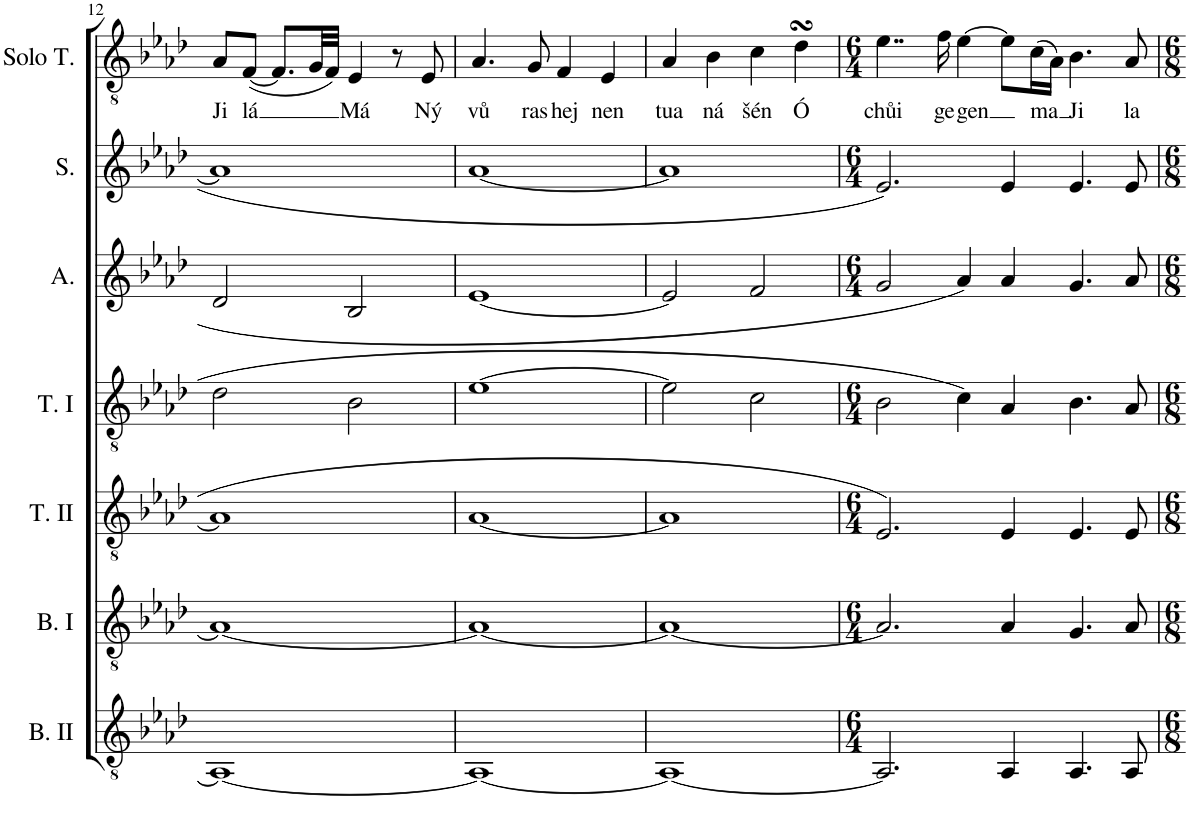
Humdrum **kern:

**kern	**kern	**kern	**kern	**kern	**kern	**kern	**text
*part7	*part6	*part5	*part4	*part3	*part2	*part1	*part1
*staff7	*staff6	*staff5	*staff4	*staff3	*staff2	*staff1	*staff1
*I"Bas II	*I"Bass I	*I"Tenor II	*I"Tenor I	*I"Alto	*I"Soprán	*I"Solo Tenor	*
*I'B. II	*I'B. I	*I'T. II	*I'T. I	*I'A.	*I'S.	*I'Solo T.	*
!!LO:PB:g=z
*clefGv2	*clefGv2	*clefGv2	*clefGv2	*clefG2	*clefG2	*clefGv2	*
*k[b-e-a-d-]	*k[b-e-a-d-]	*k[b-e-a-d-]	*k[b-e-a-d-]	*k[b-e-a-d-]	*k[b-e-a-d-]	*k[b-e-a-d-]	*
*M4/4	*M4/4	*M4/4	*M4/4	*M4/4	*M4/4	*M4/4	*
=12	=12	=12	=12	=12	=12	=12	=12
!	!	!	!	!	!	!	!LO:LY:b
1AA-_	1A-_	1A-]	2d-\	2d-/	1a-]	8A-/L	Ji
!	!	!	!	!	!	!	!LO:LY:b
.	.	.	.	.	.	([8F/J	lá
.	.	.	.	.	.	8.F/L]	.
.	.	.	.	.	.	32G/LL	.
.	.	.	.	.	.	32F/JJJ)	.
!	!	!	!	!	!	!	!LO:LY:b
.	.	.	2B-\	2B-/	.	4E-/	Má
.	.	.	.	.	.	8r	.
!	!	!	!	!	!	!	!LO:LY:b
.	.	.	.	.	.	8E-/	Ný
=13	=13	=13	=13	=13	=13	=13	=13
!	!	!	!	!	!	!	!LO:LY:b
1AA-_	1A-_	[1A-	[1e-	[1e-	[1a-	4.A-/	vů
!	!	!	!	!	!	!	!LO:LY:b
.	.	.	.	.	.	8G/	ras
!	!	!	!	!	!	!	!LO:LY:b
.	.	.	.	.	.	4F/	hej
!	!	!	!	!	!	!	!LO:LY:b
.	.	.	.	.	.	4E-/	nen
=14	=14	=14	=14	=14	=14	=14	=14
!	!	!	!	!	!	!	!LO:LY:b
1AA-_	1A-_	1A-]	2e-\]	2e-/]	1a-]	4A-/	tua
!	!	!	!	!	!	!	!LO:LY:b
.	.	.	.	.	.	4B-\	ná
!	!	!	!	!	!	!	!LO:LY:b
.	.	.	2c\	2f/	.	4c\	šén
!	!	!	!	!	!	!	!LO:LY:b
.	.	.	.	.	.	4d-sSSs\	Ó
=15	=15	=15	=15	=15	=15	=15	=15
*M6/4	*M6/4	*M6/4	*M6/4	*M6/4	*M6/4	*M6/4	*
!	!	!	!	!	!	!	!LO:LY:b
2.AA-/]	2.A-/]	2.E-/	2B-\	2g/	2.e-/	4..e-\	chůi
!	!	!	!	!	!	!	!LO:LY:b
.	.	.	.	.	.	16f\	ge
!	!	!	!	!	!	!	!LO:LY:b
.	.	.	4c\	4a-/	.	[4e-\	gen
4AA-/	4A-/	4E-/	4A-/	4a-/	4e-/	8e-\L]	.
!	!	!	!	!	!	!	!LO:LY:b
.	.	.	.	.	.	(16c\L	ma
.	.	.	.	.	.	16A-\JJ)	.
!	!	!	!	!	!	!	!LO:LY:b
4.AA-/	4.G/	4.E-/	4.B-\	4.g/	4.e-/	4.B-\	Ji
!	!	!	!	!	!	!	!LO:LY:b
8AA-/	8A-/	8E-/	8A-/	8a-/	8e-/	8A-/	la
=	=	=	=	=	=	=	=
*-	*-	*-	*-	*-	*-	*-	*-
